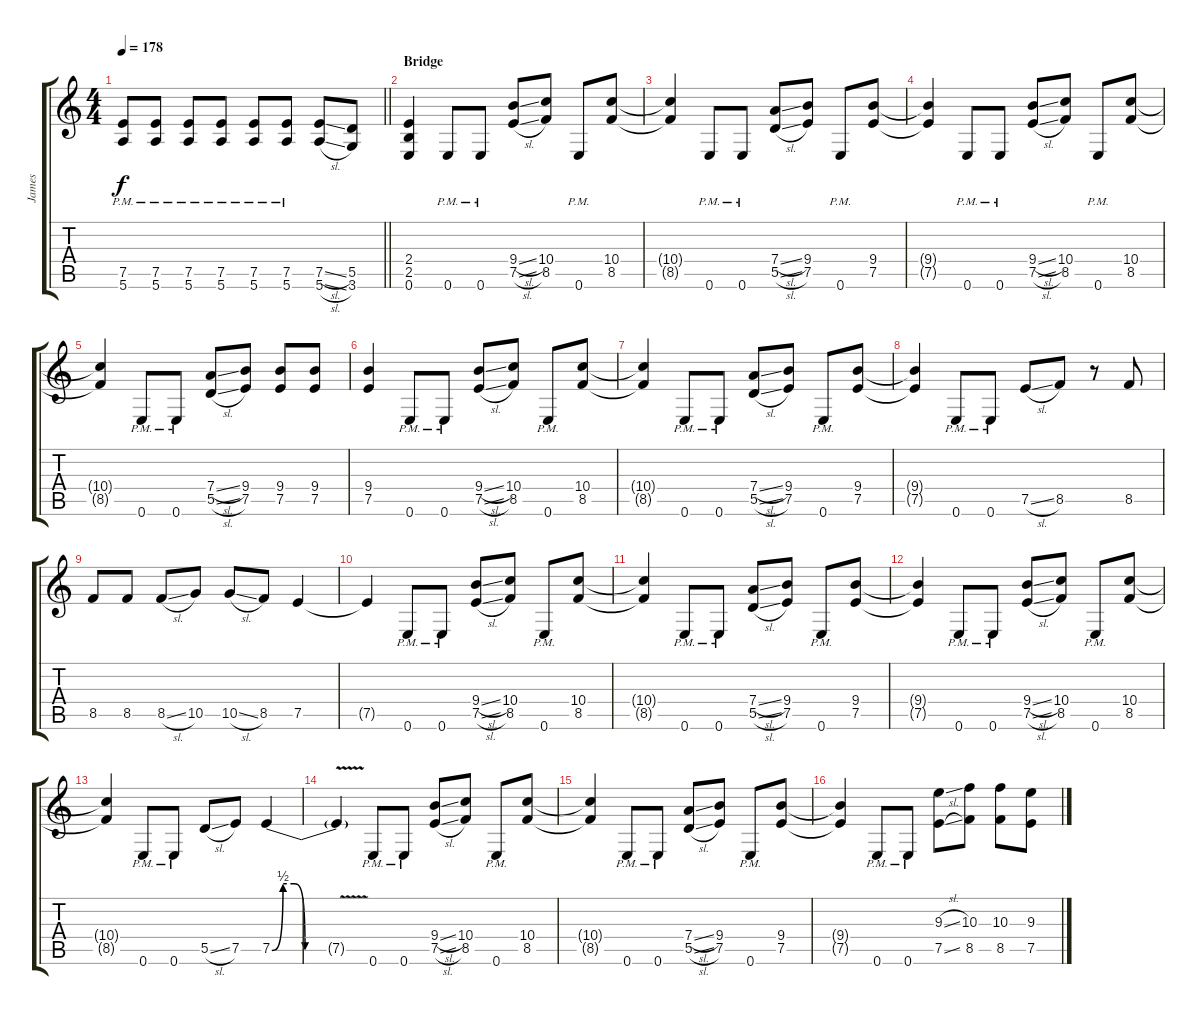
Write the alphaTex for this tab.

\track ("James" "James") {instrument distortionguitar}
\staff {score tabs}
\tuning (E4 B3 G3 D3 A2 E2) {hide}
\ts (4 4)
\tempo 178
\clef g2
\barLineRight lightlight
\ks c
(7.5{pm} 5.6{pm}).8{dy f} (7.5{pm} 5.6{pm}).8 (7.5{pm} 5.6{pm}).8 (7.5{pm} 5.6{pm}).8 (7.5{pm} 5.6{pm}).8 (7.5{pm} 5.6{pm}).8 (7.5{sl} 5.6{sl}).8 (5.5 3.6).8 |
\section ("" "Bridge")
(2.4 2.5 0.6).4 0.6{pm}.8{instrument distortionguitar} 0.6{pm}.8 (9.4{sl} 7.5{sl}).8 (10.4 8.5).8 0.6{pm}.8 (10.4 8.5).8 |
(10.4{t} 8.5{t}).4 0.6{pm}.8 0.6{pm}.8 (7.4{sl} 5.5{sl}).8 (9.4 7.5).8 0.6{pm}.8 (9.4 7.5).8 |
(9.4{t} 7.5{t}).4 0.6{pm}.8 0.6{pm}.8 (9.4{sl} 7.5{sl}).8 (10.4 8.5).8 0.6{pm}.8 (10.4 8.5).8 |
(10.4{t} 8.5{t}).4 0.6{pm}.8 0.6{pm}.8 (7.4{sl} 5.5{sl}).8 (9.4 7.5).8 (9.4 7.5).8 (9.4 7.5).8 |
(9.4 7.5).4 0.6{pm}.8 0.6{pm}.8 (9.4{sl} 7.5{sl}).8 (10.4 8.5).8 0.6{pm}.8 (10.4 8.5).8 |
(10.4{t} 8.5{t}).4 0.6{pm}.8 0.6{pm}.8 (7.4{sl} 5.5{sl}).8 (9.4 7.5).8 0.6{pm}.8 (9.4 7.5).8 |
(9.4{t} 7.5{t}).4 0.6{pm}.8 0.6{pm}.8 7.5{sl}.8 8.5.8 r.8 8.5.8 |
8.5.8 8.5.8 8.5{sl}.8 10.5.8 10.5{sl}.8 8.5.8 7.5.4 |
7.5{t}.4 0.6{pm}.8 0.6{pm}.8 (9.4{sl} 7.5{sl}).8 (10.4 8.5).8 0.6{pm}.8 (10.4 8.5).8 |
(10.4{t} 8.5{t}).4 0.6{pm}.8 0.6{pm}.8 (7.4{sl} 5.5{sl}).8 (9.4 7.5).8 0.6{pm}.8 (9.4 7.5).8 |
(9.4{t} 7.5{t}).4 0.6{pm}.8 0.6{pm}.8 (9.4{sl} 7.5{sl}).8 (10.4 8.5).8 0.6{pm}.8 (10.4 8.5).8 |
(10.4{t} 8.5{t}).4 0.6{pm}.8 0.6{pm}.8 5.5{sl}.8 7.5.8 7.5{be (custom 0 0 10 2 20 2 30 0 60 0)}.4 |
7.5{v t}.4 0.6{pm}.8 0.6{pm}.8 (9.4{sl} 7.5{sl}).8 (10.4 8.5).8 0.6{pm}.8 (10.4 8.5).8 |
(10.4{t} 8.5{t}).4 0.6{pm}.8 0.6{pm}.8 (7.4{sl} 5.5{sl}).8 (9.4 7.5).8 0.6{pm}.8 (9.4 7.5).8 |
(9.4{t} 7.5{t}).4 0.6{pm}.8 0.6{pm}.8 (9.3{sl} 7.5{sl}).8 (10.3 8.5).8 (10.3 8.5).8 (9.3{sl} 7.5{sl}).8
